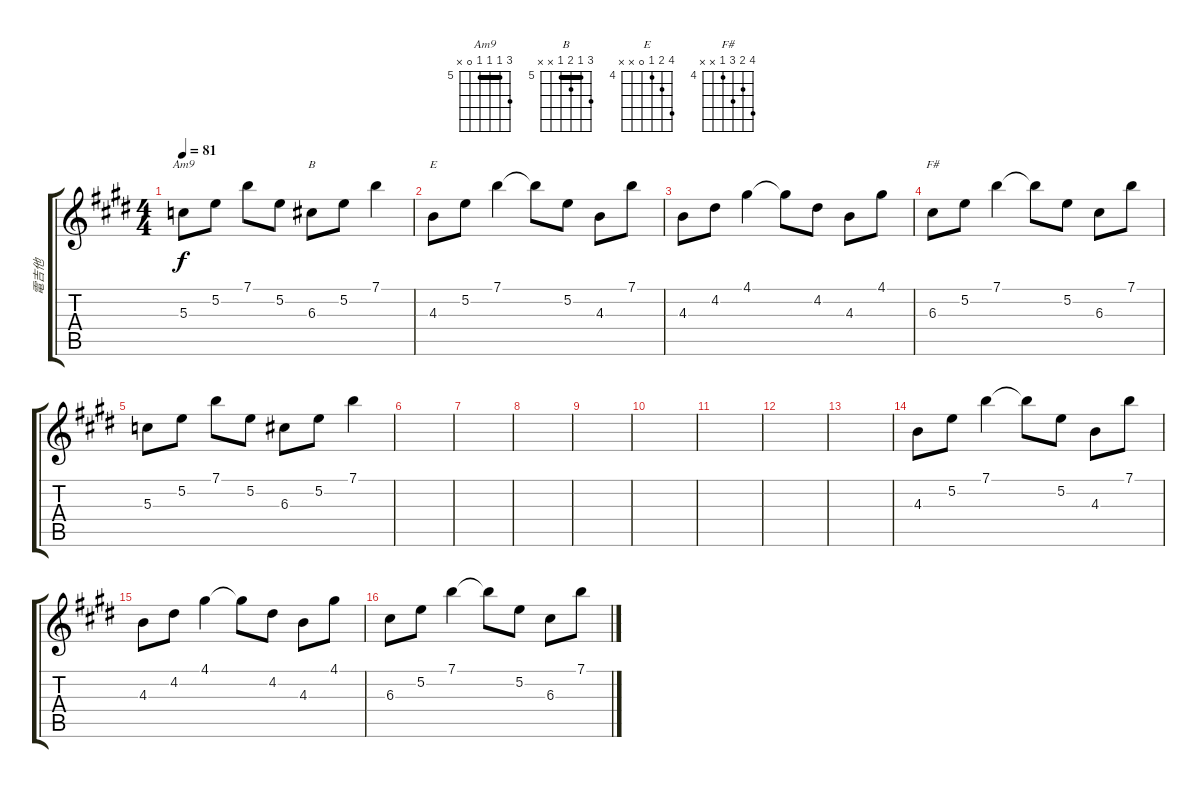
\track ("電吉他" "電吉他") {instrument electricguitarjazz}
\staff {score tabs}
\tuning (E4 B3 G3 D3 A2 E2) {hide}
\chord ("Am9" 7 5 5 5 0 x) {firstfret 5 barre 5}
\chord ("B" 7 5 6 5 x x) {firstfret 5 barre 5}
\chord ("E" 7 5 4 0 x x) {firstfret 4}
\chord ("F#" 7 5 6 4 x x) {firstfret 4}
\ts (4 4)
\tempo 81
\clef g2
\ks e
5.3.8{ch "Am9" dy f} 5.2.8 7.1.8 5.2.8 6.3.8{ch "B"} 5.2.8 7.1.4 |
4.3.8{ch "E"} 5.2.8 7.1.4 7.1{t}.8 5.2.8 4.3.8 7.1.8 |
4.3.8 4.2.8 4.1.4 4.1{t}.8 4.2.8 4.3.8 4.1.8 |
6.3.8{ch "F#"} 5.2.8 7.1.4 7.1{t}.8 5.2.8 6.3.8 7.1.8 |
5.3.8 5.2.8 7.1.8 5.2.8 6.3.8 5.2.8 7.1.4 |
|
|
|
|
|
|
|
|
4.3.8 5.2.8 7.1.4 7.1{t}.8 5.2.8 4.3.8 7.1.8 |
4.3.8 4.2.8 4.1.4 4.1{t}.8 4.2.8 4.3.8 4.1.8 |
6.3.8 5.2.8 7.1.4 7.1{t}.8 5.2.8 6.3.8 7.1.8
